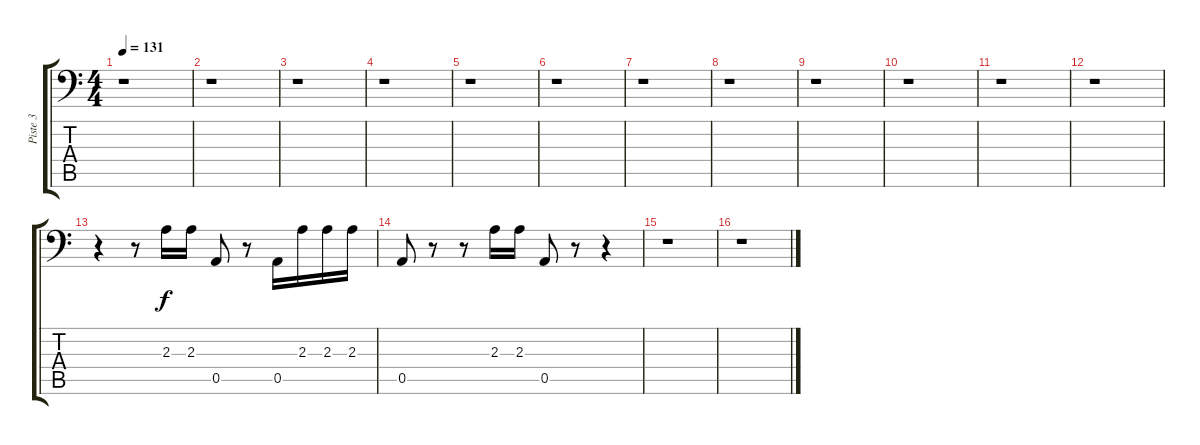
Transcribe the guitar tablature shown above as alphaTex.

\track ("Piste 3" "Piste 3") {instrument synthbass1}
\staff {score tabs}
\tuning (E3 B2 G2 D2 A1 E1) {hide}
\ts (4 4)
\tempo 131
\clef f4
\ks c
r.1{dy f} |
r.1 |
r.1 |
r.1 |
r.1 |
r.1 |
r.1 |
r.1 |
r.1 |
r.1 |
r.1 |
r.1 |
r.4 r.8 2.3.16 2.3.16 0.5.8 r.8 0.5.16 2.3.16 2.3.16 2.3.16 |
0.5.8 r.8 r.8 2.3.16 2.3.16 0.5.8 r.8 r.4 |
r.1 |
r.1
